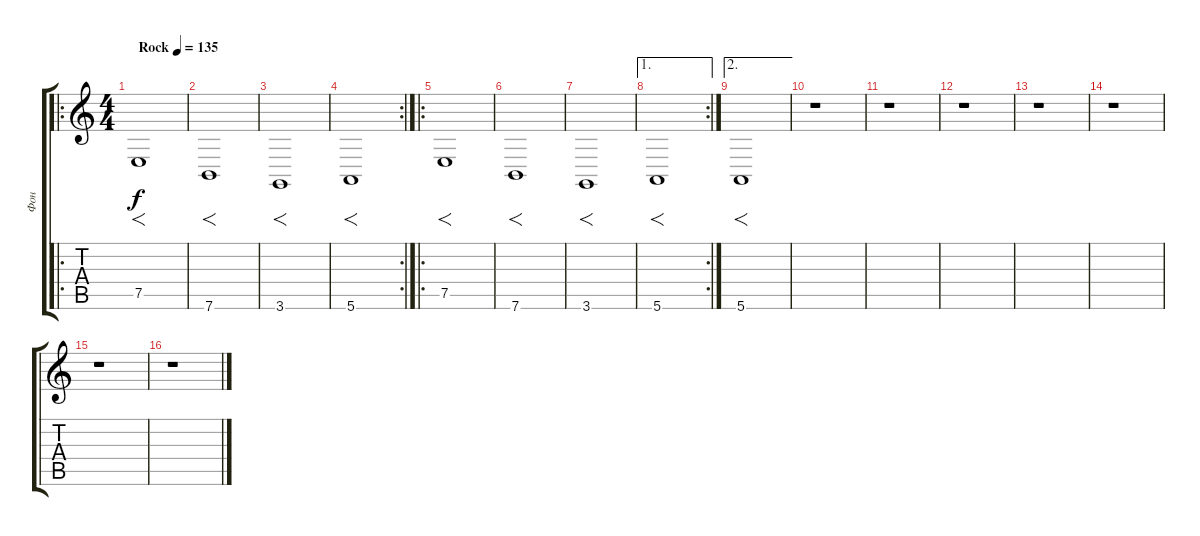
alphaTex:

\track ("Фон" "Фон") {instrument violin}
\staff {score tabs}
\tuning (E4 B3 G3 D3 A2 E2) {hide}
\ro
\ts (4 4)
\tempo (135 "Rock")
\clef g2
\ks c
7.5.1{f dy f instrument violin} |
7.6.1{f} |
3.6.1{f} |
\rc 2
5.6.1{f} |
\ro
7.5.1{f} |
7.6.1{f} |
3.6.1{f} |
\ae 1
\rc 2
5.6.1{f} |
\ae 2
5.6.1{f} |
r.1 |
r.1 |
r.1 |
r.1 |
r.1 |
r.1 |
r.1
